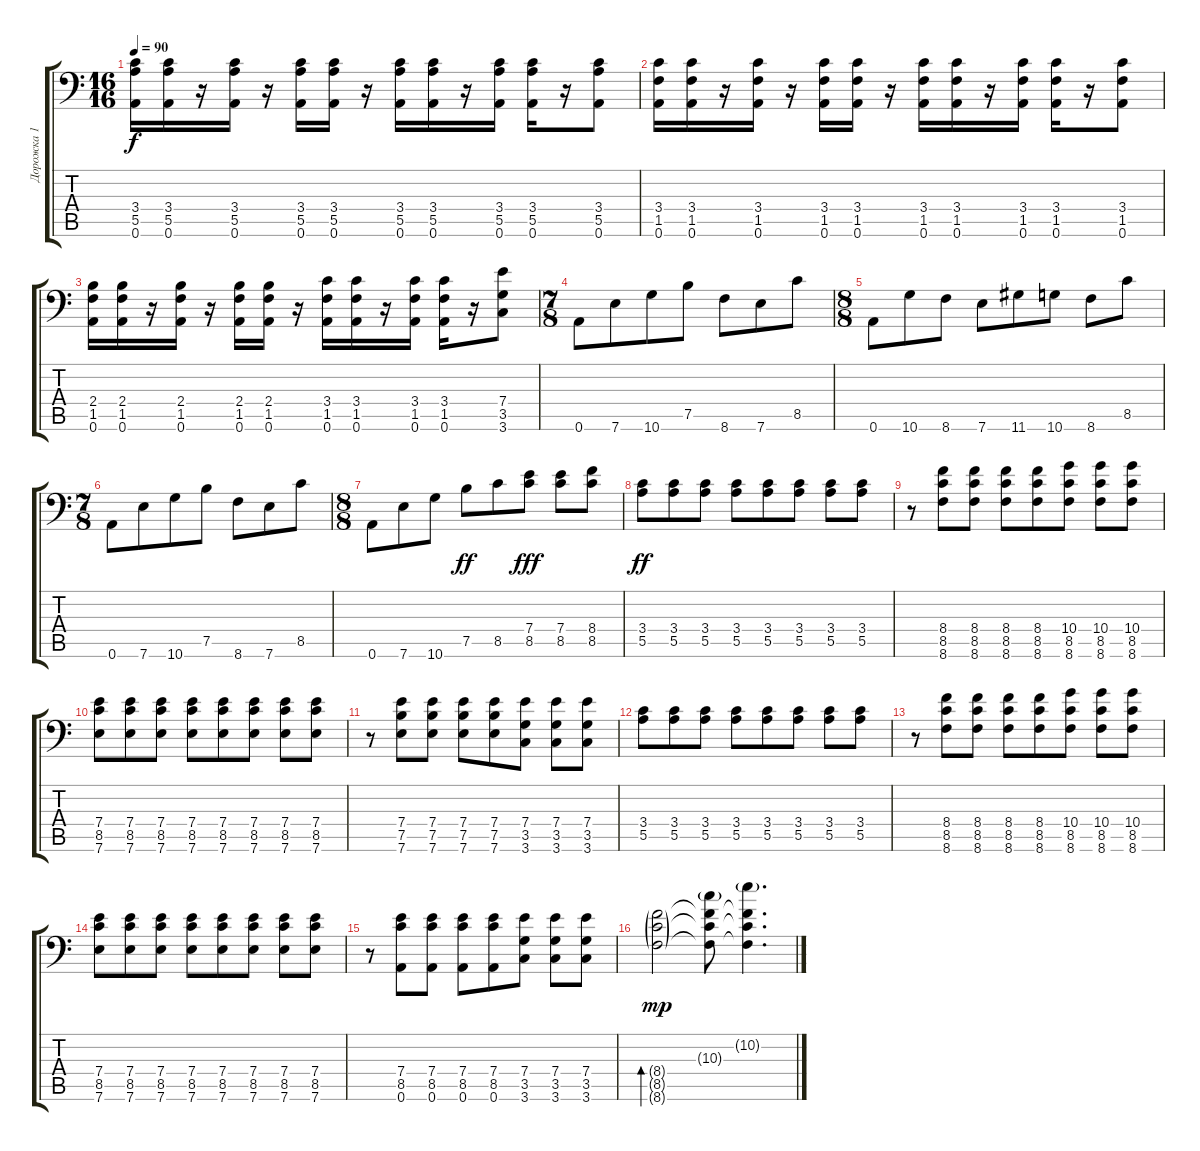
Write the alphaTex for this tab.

\track ("Дорожка 1" "Дорожка 1") {instrument distortionguitar}
\staff {score tabs}
\tuning (B3 Gb3 D3 A2 E2 A1) {hide}
\ts (16 16)
\tempo 90
\clef f4
\ks c
(3.4 5.5 0.6).16{dy f} (3.4 5.5 0.6).16 r.16 (3.4 5.5 0.6).16 r.16 (3.4 5.5 0.6).16 (3.4 5.5 0.6).16 r.16 (3.4 5.5 0.6).16 (3.4 5.5 0.6).16 r.16 (3.4 5.5 0.6).16 (3.4 5.5 0.6).16 r.16 (3.4 5.5 0.6).8 |
(3.4 1.5 0.6).16 (3.4 1.5 0.6).16 r.16 (3.4 1.5 0.6).16 r.16 (3.4 1.5 0.6).16 (3.4 1.5 0.6).16 r.16 (3.4 1.5 0.6).16 (3.4 1.5 0.6).16 r.16 (3.4 1.5 0.6).16 (3.4 1.5 0.6).16 r.16 (3.4 1.5 0.6).8 |
(2.4 1.5 0.6).16 (2.4 1.5 0.6).16 r.16 (2.4 1.5 0.6).16 r.16 (2.4 1.5 0.6).16 (2.4 1.5 0.6).16 r.16 (3.4 1.5 0.6).16 (3.4 1.5 0.6).16 r.16 (3.4 1.5 0.6).16 (3.4 1.5 0.6).16 r.16 (7.4 3.5 3.6).8 |
\ts (7 8)
0.6.8 7.6.8 10.6.8 7.5.8 8.6.8 7.6.8 8.5.8 |
\ts (8 8)
0.6.8 10.6.8 8.6.8 7.6.8 11.6.8 10.6.8 8.6.8 8.5.8 |
\ts (7 8)
0.6.8 7.6.8 10.6.8 7.5.8 8.6.8 7.6.8 8.5.8 |
\ts (8 8)
0.6.8 7.6.8 10.6.8 7.5.8{dy ff} 8.5.8 (7.4 8.5).8{dy fff} (7.4 8.5).8 (8.4 8.5).8 |
(3.4 5.5).8{dy ff} (3.4 5.5).8 (3.4 5.5).8 (3.4 5.5).8 (3.4 5.5).8 (3.4 5.5).8 (3.4 5.5).8 (3.4 5.5).8 |
r.8 (8.4 8.5 8.6).8 (8.4 8.5 8.6).8 (8.4 8.5 8.6).8 (8.4 8.5 8.6).8 (10.4 8.5 8.6).8 (10.4 8.5 8.6).8 (10.4 8.5 8.6).8 |
(7.4 8.5 7.6).8 (7.4 8.5 7.6).8 (7.4 8.5 7.6).8 (7.4 8.5 7.6).8 (7.4 8.5 7.6).8 (7.4 8.5 7.6).8 (7.4 8.5 7.6).8 (7.4 8.5 7.6).8 |
r.8 (7.4 7.5 7.6).8 (7.4 7.5 7.6).8 (7.4 7.5 7.6).8 (7.4 7.5 7.6).8 (7.4 3.5 3.6).8 (7.4 3.5 3.6).8 (7.4 3.5 3.6).8 |
(3.4 5.5).8 (3.4 5.5).8 (3.4 5.5).8 (3.4 5.5).8 (3.4 5.5).8 (3.4 5.5).8 (3.4 5.5).8 (3.4 5.5).8 |
r.8 (8.4 8.5 8.6).8 (8.4 8.5 8.6).8 (8.4 8.5 8.6).8 (8.4 8.5 8.6).8 (10.4 8.5 8.6).8 (10.4 8.5 8.6).8 (10.4 8.5 8.6).8 |
(7.4 8.5 7.6).8 (7.4 8.5 7.6).8 (7.4 8.5 7.6).8 (7.4 8.5 7.6).8 (7.4 8.5 7.6).8 (7.4 8.5 7.6).8 (7.4 8.5 7.6).8 (7.4 8.5 7.6).8 |
r.8 (7.4 8.5 0.6).8 (7.4 8.5 0.6).8 (7.4 8.5 0.6).8 (7.4 8.5 0.6).8 (7.4 3.5 3.6).8 (7.4 3.5 3.6).8 (7.4 3.5 3.6).8 |
(8.4{g} 8.5{g} 8.6{g}).2{bd 60 dy mp instrument electricguitarjazz} (10.3{g} 8.4{t} 8.5{t} 8.6{t}).8 (10.2{g} 8.4{t} 8.5{t} 8.6{t}).4{d}
